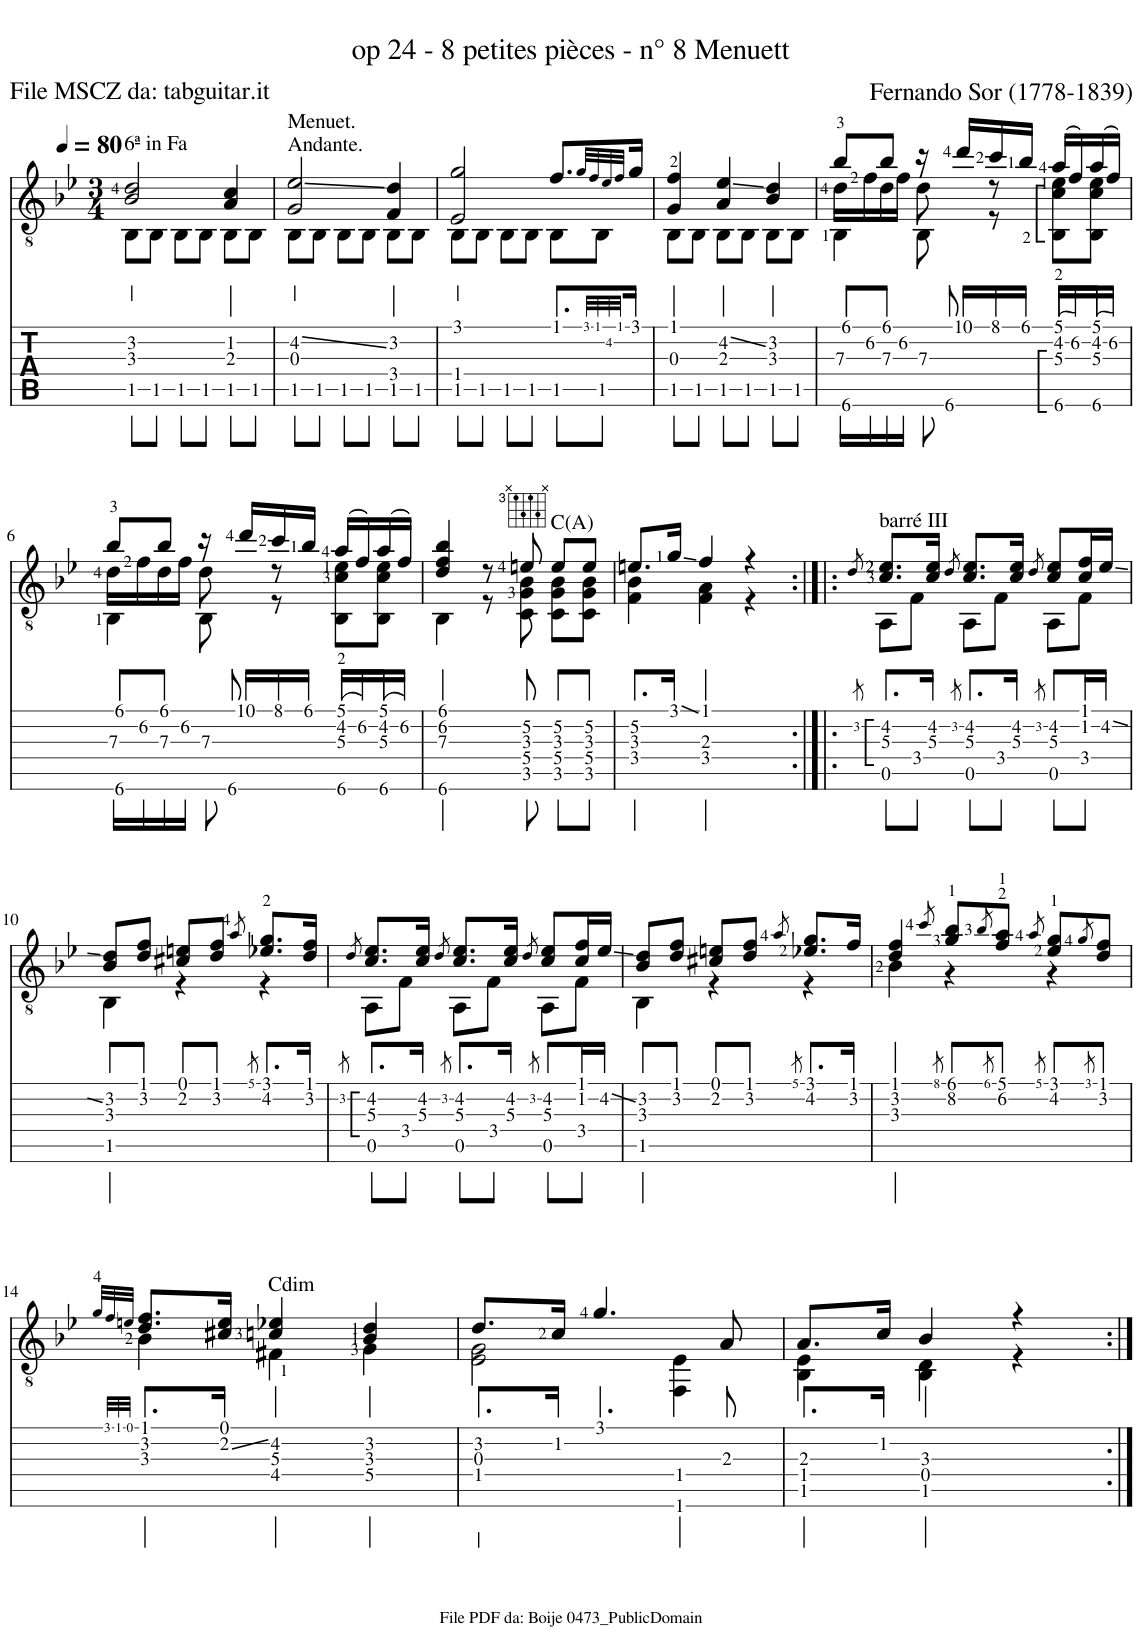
**kern	**kern
*part2	*part1
*staff2	*staff1
*I"Chitarra classica (Intavolatura)	*I"Guitar
*stria6	*
*	*clefGv2
*k[b-e-]	*k[b-e-]
*M3/4	*M3/4
*MM80	*MM80
=1	=1
*^	*^
!	!	!LO:TX:a:t=6ª in Fa	!
2B-/ 2d/	8BB-\L	2B-/ 2d/	8BB-\L
.	8BB-\J	.	8BB-\J
.	8BB-\L	.	8BB-\L
.	8BB-\J	.	8BB-\J
4A/ 4c/	8BB-\L	4A/ 4c/	8BB-\L
.	8BB-\J	.	8BB-\J
=2	=2	=2	=2
!	!	!LO:TX:a:t=Menuet.	!
!	!	!LO:TX:a:t=Andante.	!
2G/ 2e-/	8BB-\L	2G/ 2e-/	8BB-\L
.	8BB-\J	.	8BB-\J
.	8BB-\L	.	8BB-\L
.	8BB-\J	.	8BB-\J
4F/ 4d/	8BB-\L	4F/ 4d/	8BB-\L
.	8BB-\J	.	8BB-\J
=3	=3	=3	=3
2E-/ 2g/	8BB-\L	2E-/ 2g/	8BB-\L
.	8BB-\J	.	8BB-\J
.	8BB-\L	.	8BB-\L
.	8BB-\J	.	8BB-\J
8.f/L	8BB-\L	8.f/L	8BB-\L
.	8BB-\J	.	8BB-\J
32qg/LLL	.	32qg/LLL	.
32qf/	.	32qf/	.
32qe-/	.	32qe-/	.
32qf/JJJ	.	32qf/JJJ	.
16g/Jk	.	16g/Jk	.
=4	=4	=4	=4
4G/ 4f/	8BB-\L	4G/ 4f/	8BB-\L
.	8BB-\J	.	8BB-\J
4A/ 4e-/	8BB-\L	4A/ 4e-/	8BB-\L
.	8BB-\J	.	8BB-\J
4B-/ 4d/	8BB-\L	4B-/ 4d/	8BB-\L
.	8BB-\J	.	8BB-\J
=5	=5	=5	=5
*	*^	*	*^
8b-/L	16d\LL	4BB-/	8b-/L	16d\LL	4BB-\
.	16f\	.	.	16f\	.
8b-/J	16d\	.	8b-/J	16d\	.
.	16f\JJ	.	.	16f\JJ	.
16r	8d\	8BB-/	16r	8d\	8BB-\
16dd/LL	.	.	16dd/LL	.	.
16cc/	8r	8r	16cc/	8r	8r
16b-/JJ	.	.	16b-/JJ	.	.
(16a/LL	4ryy	8BB-/:: 8c/:: 8e-/::L	(16a/LL	4ryy	8BB-\:: 8c\:: 8e-\::L
16f/)	.	.	16f/)	.	.
(16a/	.	8BB-/ 8c/ 8e-/J	(16a/	.	8BB-\ 8c\ 8e-\J
16f/JJ)	.	.	16f/JJ)	.	.
!!LO:LB:g=z	!!	!!
=6	=6	=6	=6	=6	=6
8b-/L	16d\LL	4BB-/	8b-/L	16d\LL	4BB-\
.	16f\	.	.	16f\	.
8b-/J	16d\	.	8b-/J	16d\	.
.	16f\JJ	.	.	16f\JJ	.
16r	8d\	8BB-/	16r	8d\	8BB-\
16dd/LL	.	.	16dd/LL	.	.
16cc/	8r	8r	16cc/	8r	8r
16b-/JJ	.	.	16b-/JJ	.	.
(16a/LL	4ryy	8BB-/ 8c/ 8e-/L	(16a/LL	4ryy	8BB-\ 8c\ 8e-\L
16f/)	.	.	16f/)	.	.
(16a/	.	8BB-/ 8c/ 8e-/J	(16a/	.	8BB-\ 8c\ 8e-\J
16f/JJ)	.	.	16f/JJ)	.	.
*	*v	*v	*	*	*
*	*	*	*v	*v
=7	=7	=7	=7
4d/ 4f/ 4b-/	4BB-\	4d/ 4f/ 4b-/	4BB-\
8r	8r	8r	8r
8en/	8C\ 8G\ 8B-\	8en/	8C\ 8G\ 8B-\
!	!	!LO:TX:a:t=C(A)	!
8e/L	8C\ 8G\ 8B-\L	8e/L	8C\ 8G\ 8B-\L
8e/J	8C\ 8G\ 8B-\J	8e/J	8C\ 8G\ 8B-\J
=8	=8	=8	=8
8.en/L	4F\ 4B-\	8.en/L	4F\ 4B-\
16g/Jk	.	16g/Jk	.
4f/	4F\ 4A\	4f/	4F\ 4A\
4r	4r	4r	4r
=9:|!|:	=9:|!|:	=9:|!|:	=9:|!|:
8qd/	.	8qd/	.
!	!	!LO:TX:a:t=barré III	!
8.c/:: 8.e-/::L	8AA\L	8.c/ 8.e-/L	8AA\L
.	8F\J	.	8F\J
16c/ 16e-/Jk	.	16c/ 16e-/Jk	.
8qd/	.	8qd/	.
8.c/ 8.e-/L	8AA\L	8.c/ 8.e-/L	8AA\L
.	8F\J	.	8F\J
16c/ 16e-/Jk	.	16c/ 16e-/Jk	.
8qd/	.	8qd/	.
8c/ 8e-/L	8AA\L	8c/ 8e-/L	8AA\L
16c/ 16f/L	8F\J	16c/ 16f/L	8F\J
16e-/JJ	.	16e-/JJ	.
!!LO:LB:g=z	!!
=10	=10	=10	=10
8B-/ 8d/L	4BB-\	8B-/ 8d/L	4BB-\
8d/ 8f/J	.	8d/ 8f/J	.
8c#X/ 8en/L	4r	8c#X/ 8en/L	4r
8d/ 8f/J	.	8d/ 8f/J	.
8qa/	.	8qa/	.
8.e-X/ 8.g/L	4r	8.e-X/ 8.g/L	4r
16d/ 16f/Jk	.	16d/ 16f/Jk	.
=11	=11	=11	=11
8qd/	.	8qd/	.
8.c/:: 8.e-/::L	8AA\L	8.c/ 8.e-/L	8AA\L
.	8F\J	.	8F\J
16c/ 16e-/Jk	.	16c/ 16e-/Jk	.
8qd/	.	8qd/	.
8.c/ 8.e-/L	8AA\L	8.c/ 8.e-/L	8AA\L
.	8F\J	.	8F\J
16c/ 16e-/Jk	.	16c/ 16e-/Jk	.
8qd/	.	8qd/	.
8c/ 8e-/L	8AA\L	8c/ 8e-/L	8AA\L
16c/ 16f/L	8F\J	16c/ 16f/L	8F\J
16e-/JJ	.	16e-/JJ	.
=12	=12	=12	=12
8B-/ 8d/L	4BB-\	8B-/ 8d/L	4BB-\
8d/ 8f/J	.	8d/ 8f/J	.
8c#X/ 8en/L	4r	8c#X/ 8en/L	4r
8d/ 8f/J	.	8d/ 8f/J	.
8qa/	.	8qa/	.
8.e-X/ 8.g/L	4r	8.e-X/ 8.g/L	4r
16d/ 16f/Jk	.	16f/Jk	.
=13	=13	=13	=13
4d/ 4f/	4B-\	4d/ 4f/	4B-\
8qcc/	.	8qcc/	.
8g/ 8b-/L	4r	8g/ 8b-/L	4r
8qb-/	.	8qb-/	.
8f/ 8a/J	.	8f/ 8a/J	.
8qa/	.	8qa/	.
8e-/ 8g/L	4r	8e-/ 8g/L	4r
8qg/	.	8qg/	.
8d/ 8f/J	.	8d/ 8f/J	.
!!LO:LB:g=z	!!
=14	=14	=14	=14
32qg/LLL	.	32qg/LLL	.
32qf/	.	32qf/	.
32qen/JJJ	.	32qen/JJJ	.
8.d/ 8.f/L	4B-\	8.d/ 8.f/L	4B-\
16c#X/ 16e/Jk	.	16c#X/ 16e/Jk	.
!	!	!LO:TX:a:t=Cdim	!
4cn/ 4e-X/	4F#X\	4cn/ 4e-X/	4F#X\
4B-/ 4d/	4G\	4B-/ 4d/	4G\
=15	=15	=15	=15
8.d/L	2E-\ 2G\	8.d/L	2E-\ 2G\
16c/Jk	.	16c/Jk	.
4.g/	.	4.g/	.
.	4FF\ 4E-\	.	4FF\ 4E-\
8A/	.	8A/	.
=16	=16	=16	=16
8.A/L	4BB-\ 4E-\	8.A/L	4BB-\ 4E-\
16c/Jk	.	16c/Jk	.
4B-/	4BB-\ 4D\	4B-/	4BB-\ 4D\
4r	4r	4r	4r
*v	*v	*	*
*	*v	*v
=:|!	=:|!
*-	*-
